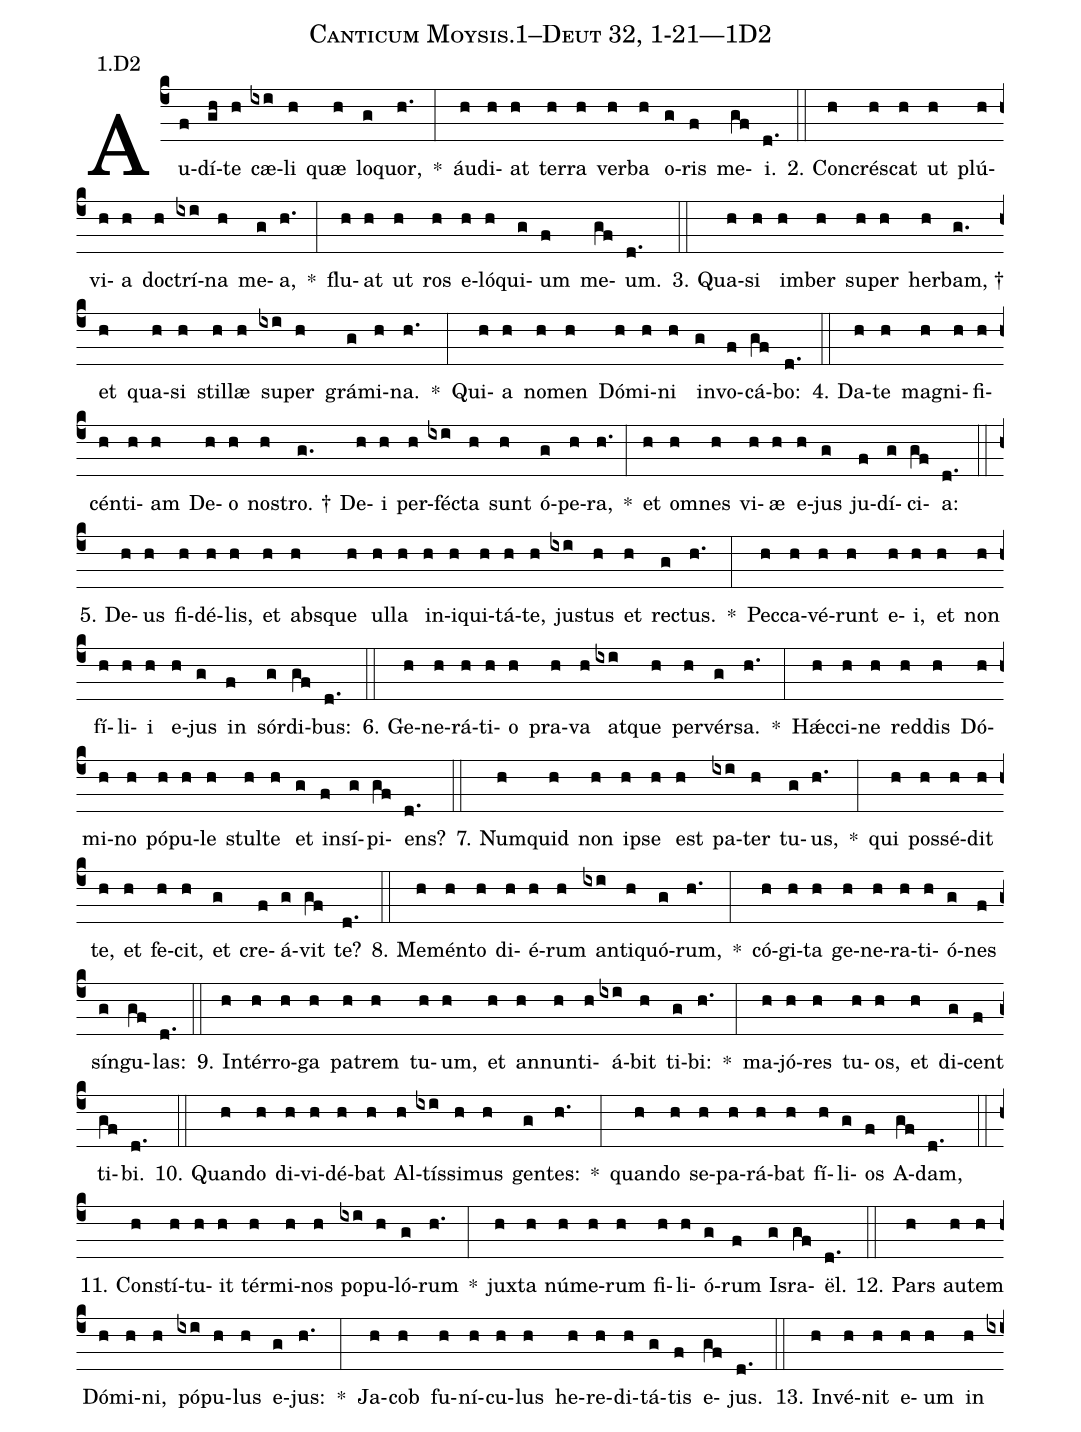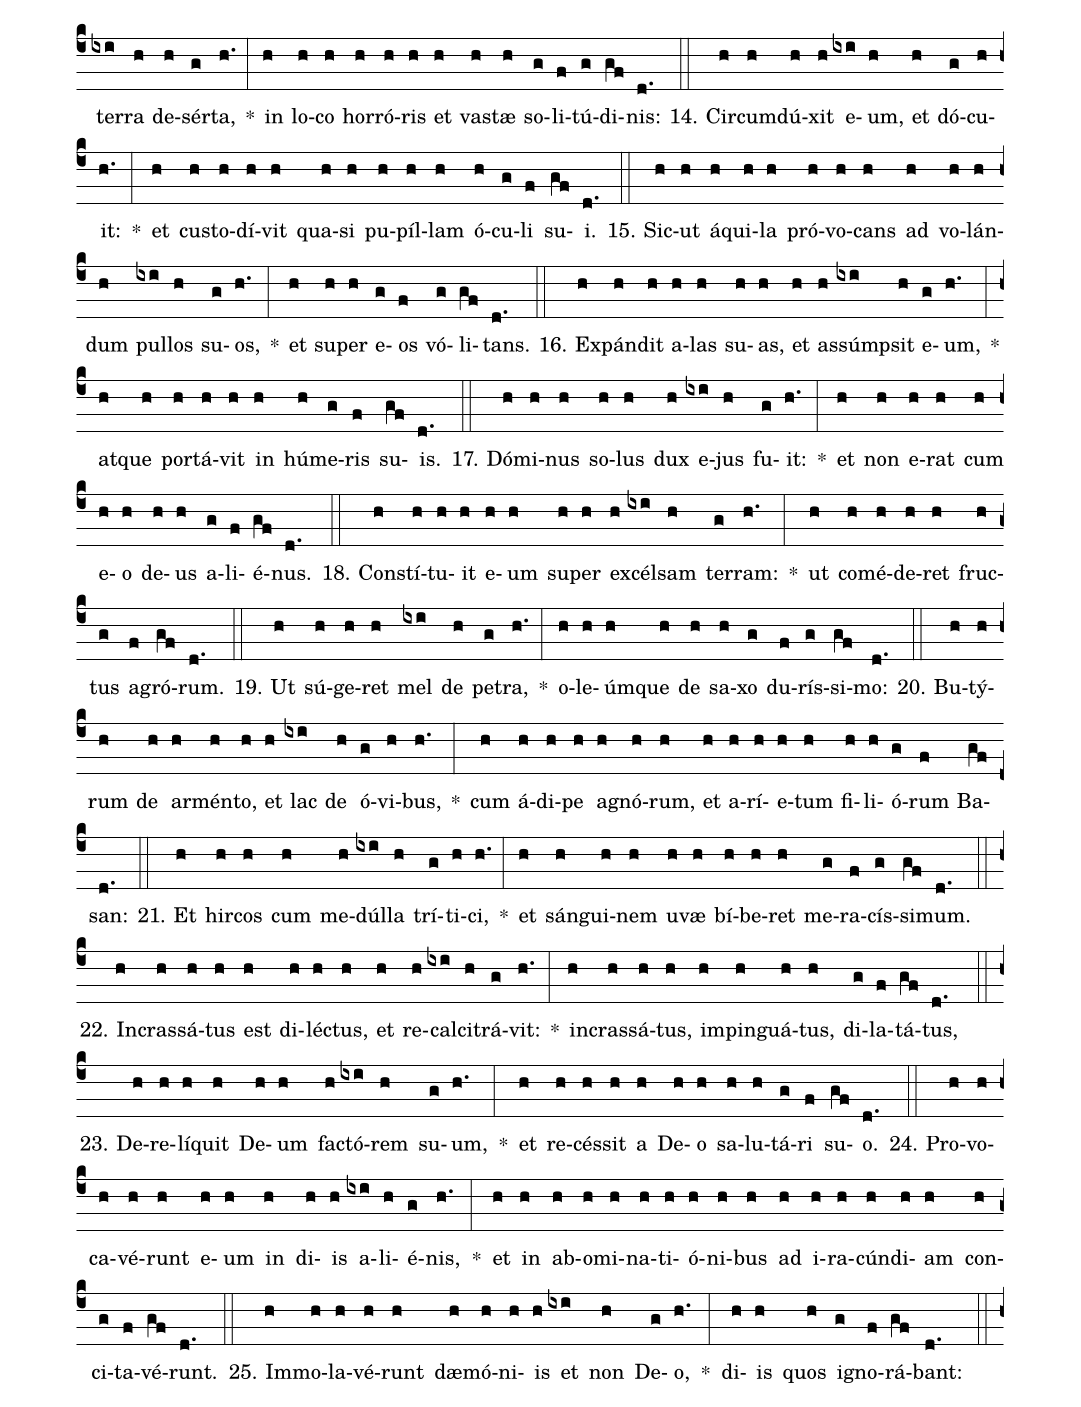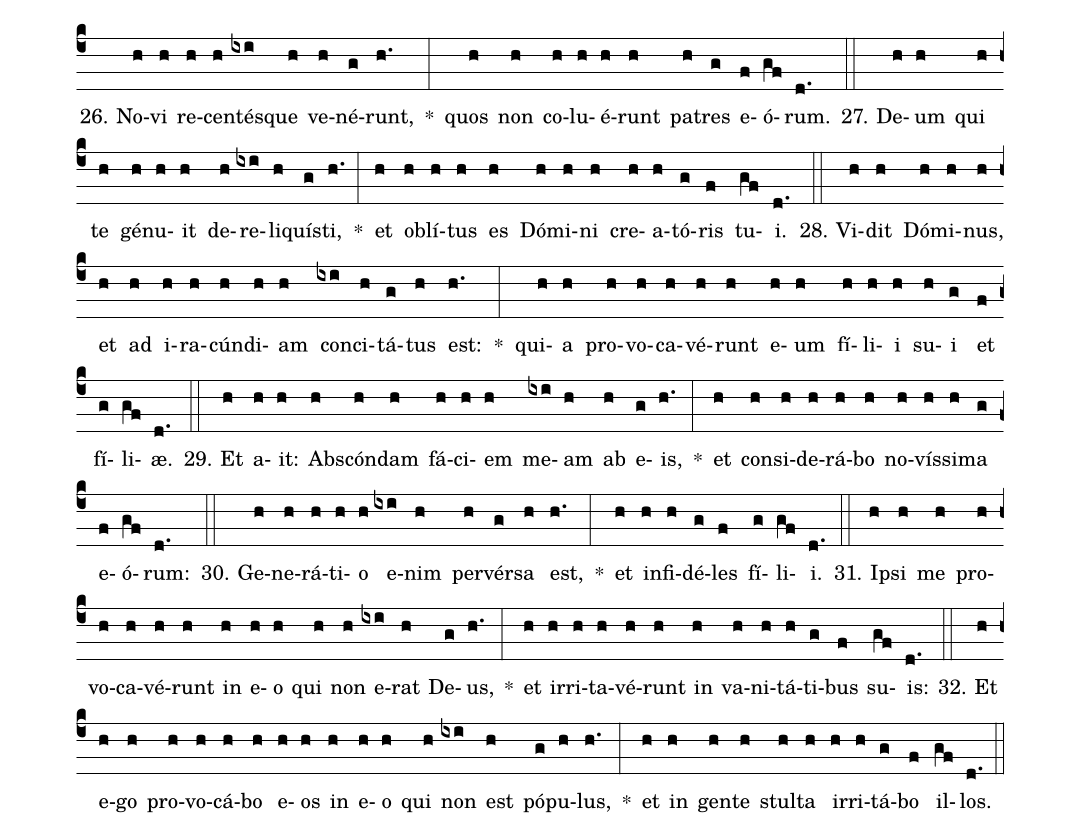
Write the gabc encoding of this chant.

name: Canticum Moysis.1--Deut 32, 1-21---1D2;
annotation: 1.D2;
%%
(c4)Au(f)dí(gh)te(h) cæ(ixi)li(h) quæ(h) lo(g)quor,(h.) *(:) áu(h)di(h)at(h) ter(h)ra(h) ver(h)ba(h) o(g)ris(f) me(gf)i.(d.) (::)
2. Con(h)crés(h)cat(h) ut(h) plú(h)vi(h)a(h) doc(h)trí(ixi)na(h) me(g)a,(h.) *(:) flu(h)at(h) ut(h) ros(h) e(h)ló(h)qui(g)um(f) me(gf)um.(d.) (::)
3. Qua(h)si(h) im(h)ber(h) su(h)per(h) her(h)bam, †(g.) et(h) qua(h)si(h) stil(h)læ(h) su(ixi)per(h) grá(g)mi(h)na.(h.) *(:) Qui(h)a(h) no(h)men(h) Dó(h)mi(h)ni(h) in(g)vo(f)cá(gf)bo:(d.) (::)
4. Da(h)te(h) ma(h)gni(h)fi(h)cén(h)ti(h)am(h) De(h)o(h) nos(h)tro. †(g.) De(h)i(h) per(h)féc(ixi)ta(h) sunt(h) ó(g)pe(h)ra,(h.) *(:) et(h) om(h)nes(h) vi(h)æ(h) e(h)jus(g) ju(f)dí(g)ci(gf)a:(d.) (::)
5. De(h)us(h) fi(h)dé(h)lis,(h) et(h) abs(h)que(h) ul(h)la(h) in(h)i(h)qui(h)tá(h)te,(h) jus(ixi)tus(h) et(h) rec(g)tus.(h.) *(:) Pec(h)ca(h)vé(h)runt(h) e(h)i,(h) et(h) non(h) fí(h)li(h)i(h) e(h)jus(g) in(f) sór(g)di(gf)bus:(d.) (::)
6. Ge(h)ne(h)rá(h)ti(h)o(h) pra(h)va(h) at(ixi)que(h) per(h)vér(g)sa.(h.) *(:) Hǽc(h)ci(h)ne(h) red(h)dis(h) Dó(h)mi(h)no(h) pó(h)pu(h)le(h) stul(h)te(h) et(g) in(f)sí(g)pi(gf)ens?(d.) (::)
7. Num(h)quid(h) non(h) ip(h)se(h) est(h) pa(ixi)ter(h) tu(g)us,(h.) *(:) qui(h) pos(h)sé(h)dit(h) te,(h) et(h) fe(h)cit,(h) et(g) cre(f)á(g)vit(gf) te?(d.) (::)
8. Me(h)mén(h)to(h) di(h)é(h)rum(h) an(ixi)ti(h)quó(g)rum,(h.) *(:) có(h)gi(h)ta(h) ge(h)ne(h)ra(h)ti(h)ó(g)nes(f) sín(g)gu(gf)las:(d.) (::)
9. In(h)tér(h)ro(h)ga(h) pa(h)trem(h) tu(h)um,(h) et(h) an(h)nun(h)ti(h)á(ixi)bit(h) ti(g)bi:(h.) *(:) ma(h)jó(h)res(h) tu(h)os,(h) et(h) di(g)cent(f) ti(gf)bi.(d.) (::)
10. Quan(h)do(h) di(h)vi(h)dé(h)bat(h) Al(h)tís(ixi)si(h)mus(h) gen(g)tes:(h.) *(:) quan(h)do(h) se(h)pa(h)rá(h)bat(h) fí(h)li(g)os(f) A(gf)dam,(d.) (::)
11. Con(h)stí(h)tu(h)it(h) tér(h)mi(h)nos(h) po(ixi)pu(h)ló(g)rum(h.) *(:) jux(h)ta(h) nú(h)me(h)rum(h) fi(h)li(h)ó(g)rum(f) Is(g)ra(gf)ël.(d.) (::)
12. Pars(h) au(h)tem(h) Dó(h)mi(h)ni,(h) pó(ixi)pu(h)lus(h) e(g)jus:(h.) *(:) Ja(h)cob(h) fu(h)ní(h)cu(h)lus(h) he(h)re(h)di(h)tá(g)tis(f) e(gf)jus.(d.) (::)
13. In(h)vé(h)nit(h) e(h)um(h) in(h) ter(ixi)ra(h) de(h)sér(g)ta,(h.) *(:) in(h) lo(h)co(h) hor(h)ró(h)ris(h) et(h) vas(h)tæ(h) so(g)li(f)tú(g)di(gf)nis:(d.) (::)
14. Cir(h)cum(h)dú(h)xit(h) e(ixi)um,(h) et(h) dó(g)cu(h)it:(h.) *(:) et(h) cus(h)to(h)dí(h)vit(h) qua(h)si(h) pu(h)píl(h)lam(h) ó(h)cu(g)li(f) su(gf)i.(d.) (::)
15. Sic(h)ut(h) á(h)qui(h)la(h) pró(h)vo(h)cans(h) ad(h) vo(h)lán(h)dum(h) pul(ixi)los(h) su(g)os,(h.) *(:) et(h) su(h)per(h) e(g)os(f) vó(g)li(gf)tans.(d.) (::)
16. Ex(h)pán(h)dit(h) a(h)las(h) su(h)as,(h) et(h) as(h)súmp(ixi)sit(h) e(g)um,(h.) *(:) at(h)que(h) por(h)tá(h)vit(h) in(h) hú(h)me(g)ris(f) su(gf)is.(d.) (::)
17. Dó(h)mi(h)nus(h) so(h)lus(h) dux(h) e(ixi)jus(h) fu(g)it:(h.) *(:) et(h) non(h) e(h)rat(h) cum(h) e(h)o(h) de(h)us(h) a(g)li(f)é(gf)nus.(d.) (::)
18. Con(h)stí(h)tu(h)it(h) e(h)um(h) su(h)per(h) ex(h)cél(ixi)sam(h) ter(g)ram:(h.) *(:) ut(h) com(h)é(h)de(h)ret(h) fruc(h)tus(g) a(f)gró(gf)rum.(d.) (::)
19. Ut(h) sú(h)ge(h)ret(h) mel(ixi) de(h) pe(g)tra,(h.) *(:) o(h)le(h)úm(h)que(h) de(h) sa(h)xo(g) du(f)rís(g)si(gf)mo:(d.) (::)
20. Bu(h)tý(h)rum(h) de(h) ar(h)mén(h)to,(h) et(h) lac(ixi) de(h) ó(g)vi(h)bus,(h.) *(:) cum(h) á(h)di(h)pe(h) a(h)gnó(h)rum,(h) et(h) a(h)rí(h)e(h)tum(h) fi(h)li(h)ó(g)rum(f) Ba(gf)san:(d.) (::)
21. Et(h) hir(h)cos(h) cum(h) me(h)dúl(ixi)la(h) trí(g)ti(h)ci,(h.) *(:) et(h) sán(h)gui(h)nem(h) u(h)væ(h) bí(h)be(h)ret(h) me(g)ra(f)cís(g)si(gf)mum.(d.) (::)
22. In(h)cras(h)sá(h)tus(h) est(h) di(h)léc(h)tus,(h) et(h) re(h)cal(ixi)ci(h)trá(g)vit:(h.) *(:) in(h)cras(h)sá(h)tus,(h) im(h)pin(h)guá(h)tus,(h) di(g)la(f)tá(gf)tus,(d.) (::)
23. De(h)re(h)lí(h)quit(h) De(h)um(h) fac(h)tó(ixi)rem(h) su(g)um,(h.) *(:) et(h) re(h)cés(h)sit(h) a(h) De(h)o(h) sa(h)lu(h)tá(g)ri(f) su(gf)o.(d.) (::)
24. Pro(h)vo(h)ca(h)vé(h)runt(h) e(h)um(h) in(h) di(h)is(h) a(ixi)li(h)é(g)nis,(h.) *(:) et(h) in(h) ab(h)o(h)mi(h)na(h)ti(h)ó(h)ni(h)bus(h) ad(h) i(h)ra(h)cún(h)di(h)am(h) con(h)ci(g)ta(f)vé(gf)runt.(d.) (::)
25. Im(h)mo(h)la(h)vé(h)runt(h) dæ(h)mó(h)ni(h)is(h) et(ixi) non(h) De(g)o,(h.) *(:) di(h)is(h) quos(h) i(g)gno(f)rá(gf)bant:(d.) (::)
26. No(h)vi(h) re(h)cen(h)tés(ixi)que(h) ve(h)né(g)runt,(h.) *(:) quos(h) non(h) co(h)lu(h)é(h)runt(h) pa(h)tres(g) e(f)ó(gf)rum.(d.) (::)
27. De(h)um(h) qui(h) te(h) gé(h)nu(h)it(h) de(h)re(ixi)li(h)quís(g)ti,(h.) *(:) et(h) ob(h)lí(h)tus(h) es(h) Dó(h)mi(h)ni(h) cre(h)a(h)tó(g)ris(f) tu(gf)i.(d.) (::)
28. Vi(h)dit(h) Dó(h)mi(h)nus,(h) et(h) ad(h) i(h)ra(h)cún(h)di(h)am(h) con(ixi)ci(h)tá(g)tus(h) est:(h.) *(:) qui(h)a(h) pro(h)vo(h)ca(h)vé(h)runt(h) e(h)um(h) fí(h)li(h)i(h) su(h)i(g) et(f) fí(g)li(gf)æ.(d.) (::)
29. Et(h) a(h)it:(h) Abs(h)cón(h)dam(h) fá(h)ci(h)em(h) me(ixi)am(h) ab(h) e(g)is,(h.) *(:) et(h) con(h)si(h)de(h)rá(h)bo(h) no(h)vís(h)si(h)ma(g) e(f)ó(gf)rum:(d.) (::)
30. Ge(h)ne(h)rá(h)ti(h)o(h) e(ixi)nim(h) per(h)vér(g)sa(h) est,(h.) *(:) et(h) in(h)fi(h)dé(g)les(f) fí(g)li(gf)i.(d.) (::)
31. Ip(h)si(h) me(h) pro(h)vo(h)ca(h)vé(h)runt(h) in(h) e(h)o(h) qui(h) non(h) e(ixi)rat(h) De(g)us,(h.) *(:) et(h) ir(h)ri(h)ta(h)vé(h)runt(h) in(h) va(h)ni(h)tá(h)ti(g)bus(f) su(gf)is:(d.) (::)
32. Et(h) e(h)go(h) pro(h)vo(h)cá(h)bo(h) e(h)os(h) in(h) e(h)o(h) qui(h) non(ixi) est(h) pó(g)pu(h)lus,(h.) *(:) et(h) in(h) gen(h)te(h) stul(h)ta(h) ir(h)ri(h)tá(g)bo(f) il(gf)los.(d.) (::)
